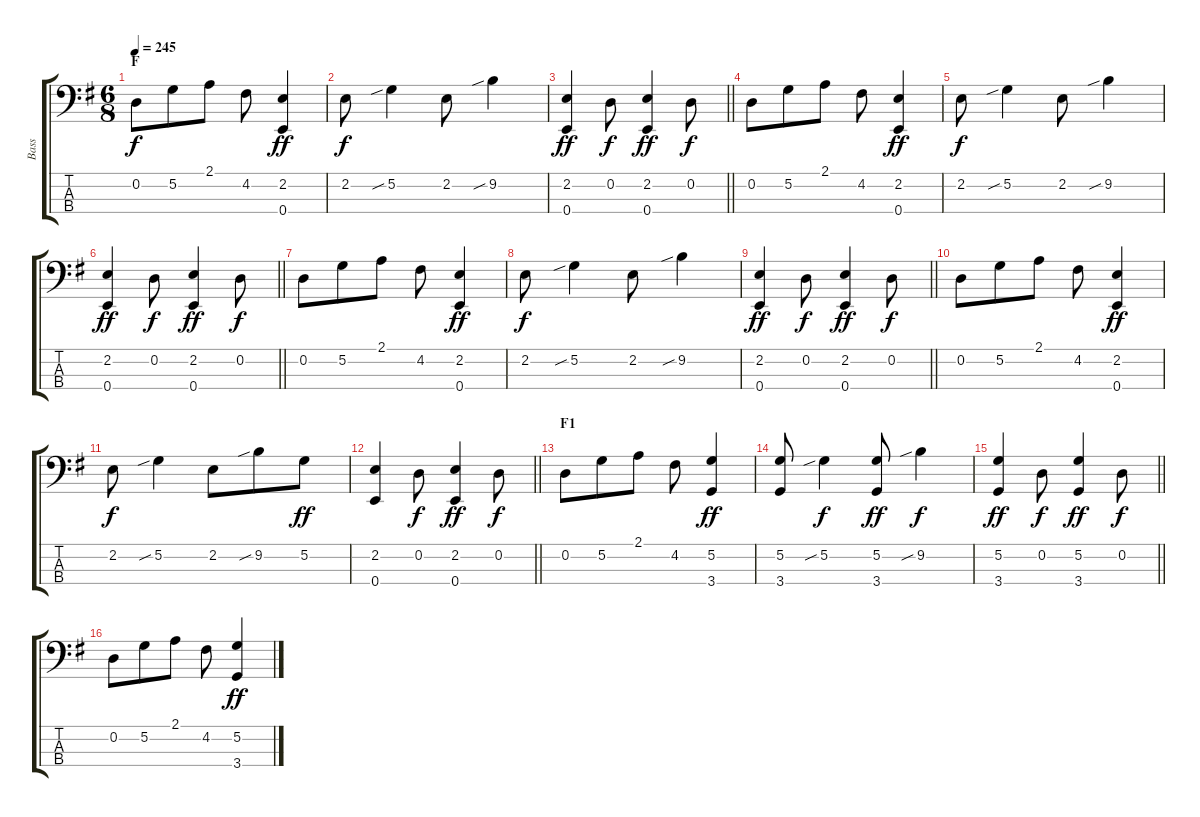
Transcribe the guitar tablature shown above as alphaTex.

\track ("Bass" "Bass") {instrument synthbass1}
\staff {score tabs}
\tuning (G2 D2 A1 E1) {hide}
\ts (6 8)
\section ("" "F")
\tempo 245
\clef f4
\ks eminor
0.2.8{dy f} 5.2.8 2.1.8 4.2.8 (2.2 0.4).4{dy ff} |
2.2.8{dy f} 5.2{sib}.4 2.2.8 9.2{sib}.4 |
\barLineRight lightlight
(2.2 0.4).4{dy ff} 0.2.8{dy f} (2.2 0.4).4{dy ff} 0.2.8{dy f} |
\section ("" "")
0.2.8 5.2.8 2.1.8 4.2.8 (2.2 0.4).4{dy ff} |
2.2.8{dy f} 5.2{sib}.4 2.2.8 9.2{sib}.4 |
\barLineRight lightlight
(2.2 0.4).4{dy ff} 0.2.8{dy f} (2.2 0.4).4{dy ff} 0.2.8{dy f} |
\section ("" "")
0.2.8 5.2.8 2.1.8 4.2.8 (2.2 0.4).4{dy ff} |
2.2.8{dy f} 5.2{sib}.4 2.2.8 9.2{sib}.4 |
\barLineRight lightlight
(2.2 0.4).4{dy ff} 0.2.8{dy f} (2.2 0.4).4{dy ff} 0.2.8{dy f} |
\section ("" "")
0.2.8 5.2.8 2.1.8 4.2.8 (2.2 0.4).4{dy ff} |
2.2.8{dy f} 5.2{sib}.4 2.2.8 9.2{sib}.8 5.2.8{dy ff} |
\barLineRight lightlight
(2.2 0.4).4 0.2.8{dy f} (2.2 0.4).4{dy ff} 0.2.8{dy f} |
\section ("" "F1")
0.2.8 5.2.8 2.1.8 4.2.8 (5.2 3.4).4{dy ff} |
(5.2 3.4).8 5.2{sib}.4{dy f} (5.2 3.4).8{dy ff} 9.2{sib}.4{dy f} |
\barLineRight lightlight
(5.2 3.4).4{dy ff} 0.2.8{dy f} (5.2 3.4).4{dy ff} 0.2.8{dy f} |
\section ("" "")
0.2.8 5.2.8 2.1.8 4.2.8 (5.2 3.4).4{dy ff}
